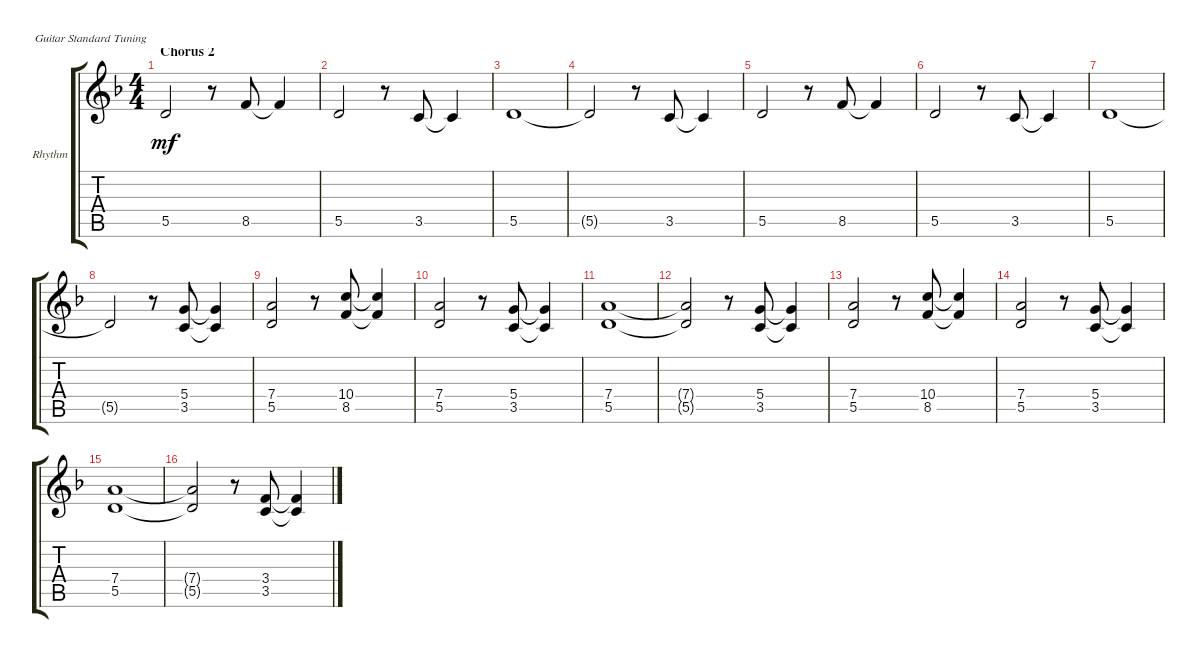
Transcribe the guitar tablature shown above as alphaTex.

\bracketExtendMode groupsimilarinstruments
\firstSystemTrackNameOrientation horizontal
\otherSystemsTrackNameOrientation horizontal
\track ("Guitar Rhythm" "Rhythm") {instrument distortionguitar}
\staff {score tabs}
\tuning (E4 B3 G3 D3 A2 E2)
\ts (4 4)
\section ("" "Chorus 2")
\tempo (125 hide)
\clef g2
\scale
0.333333
\ks dminor
5.5.2{dy mf} r.8 8.5.8 8.5{t}.4 |
\scale
0.333333 5.5.2 r.8 3.5.8 3.5{t}.4 |
\scale
0.333333 5.5.1 |
\scale
0.333333 5.5{t}.2 r.8 3.5.8 3.5{t}.4 |
\scale
0.333333 5.5.2 r.8 8.5.8 8.5{t}.4 |
\scale
0.333333 5.5.2 r.8 3.5.8 3.5{t}.4 |
\scale
0.333333 5.5.1 |
\scale
0.333333 5.5{t}.2 r.8 (3.5 5.4).8 (3.5{t} 5.4{t}).4 |
\scale
0.333333 (5.5 7.4).2 r.8 (8.5 10.4).8 (8.5{t} 10.4{t}).4 |
\scale
0.333333 (5.5 7.4).2 r.8 (3.5 5.4).8 (3.5{t} 5.4{t}).4 |
\scale
0.333333 (5.5 7.4).1 |
\scale
0.333333 (5.5{t} 7.4{t}).2 r.8 (3.5 5.4).8 (3.5{t} 5.4{t}).4 |
\scale
0.333333 (5.5 7.4).2 r.8 (8.5 10.4).8 (8.5{t} 10.4{t}).4 |
\scale
0.333333 (5.5 7.4).2 r.8 (3.5 5.4).8 (3.5{t} 5.4{t}).4 |
\scale
0.333333 (5.5 7.4).1 |
\scale
0.333333 (5.5{t} 7.4{t}).2 r.8 (3.5 3.4).8 (3.5{t} 3.4{t}).4
